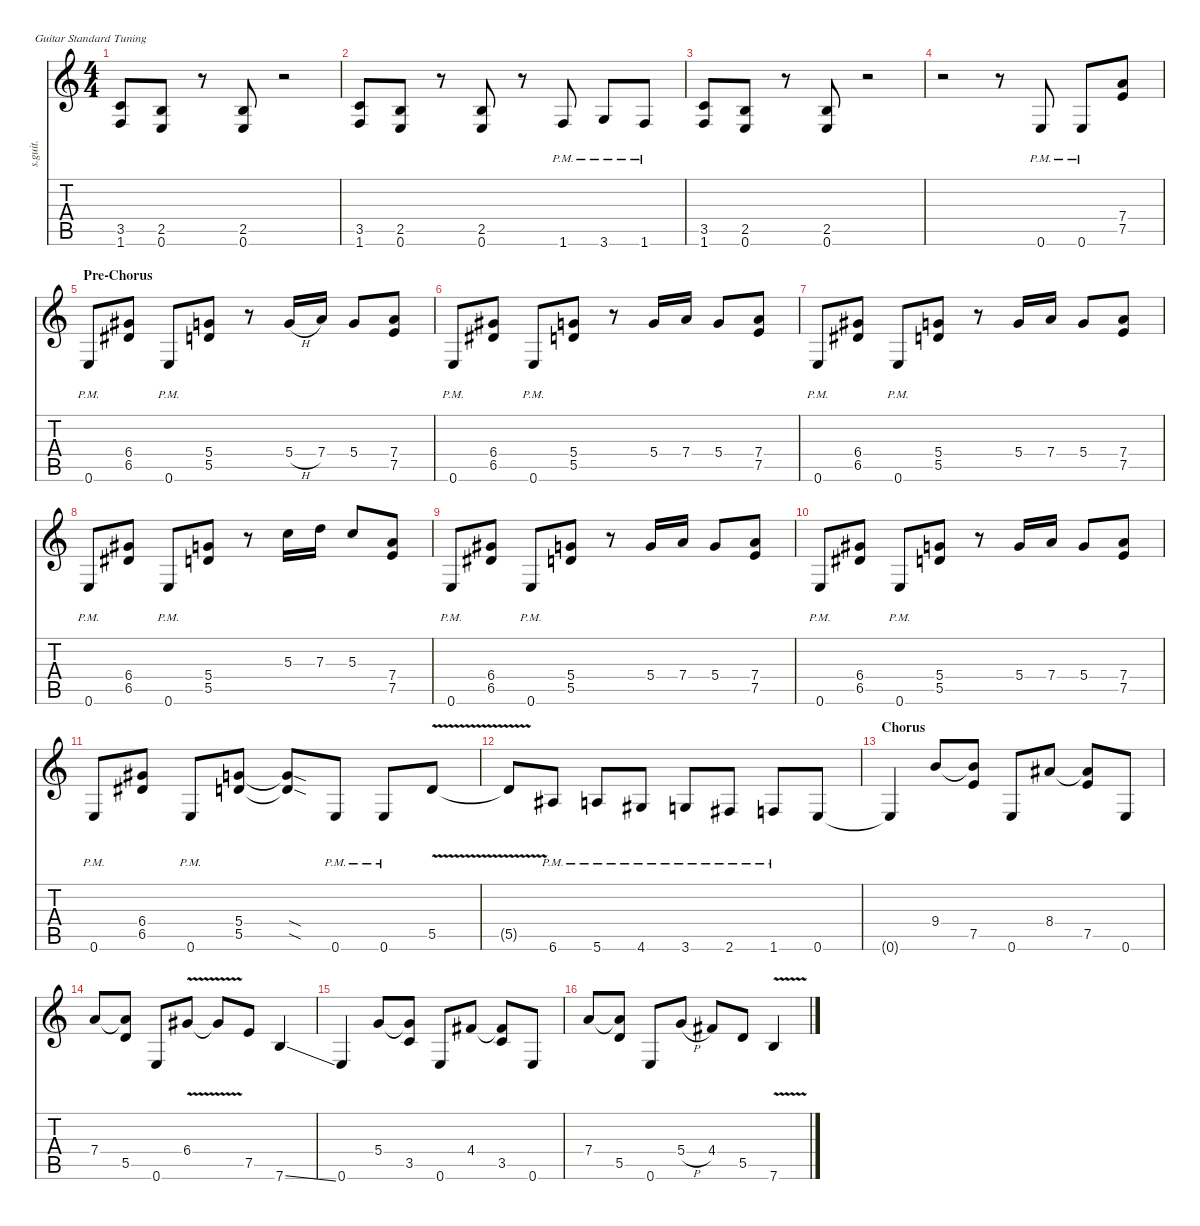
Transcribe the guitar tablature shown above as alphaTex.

\defaultSystemsLayout 4
\hideDynamics
\bracketExtendMode nobrackets
\track ("Marty Friedman" "s.guit.") {instrument distortionguitar}
\staff {score tabs}
\tuning (E4 B3 G3 D3 A2 E2)
\ts (4 4)
\tempo (140 hide)
\clef g2
\ks c
(3.5 1.6).8{lyrics (0 "") lyrics (1 "") lyrics (2 "") lyrics (3 "") lyrics (4 "") dy f} (2.5 0.6).8{lyrics (0 "") lyrics (1 "") lyrics (2 "") lyrics (3 "") lyrics (4 "")} r.8 (2.5 0.6).8{lyrics (0 "") lyrics (1 "") lyrics (2 "") lyrics (3 "") lyrics (4 "")} r.2 |
(3.5 1.6).8{lyrics (0 "") lyrics (1 "") lyrics (2 "") lyrics (3 "") lyrics (4 "")} (2.5 0.6).8{lyrics (0 "") lyrics (1 "") lyrics (2 "") lyrics (3 "") lyrics (4 "")} r.8 (2.5 0.6).8{lyrics (0 "") lyrics (1 "") lyrics (2 "") lyrics (3 "") lyrics (4 "")} r.8 1.6{pm}.8{lyrics (0 "") lyrics (1 "") lyrics (2 "") lyrics (3 "") lyrics (4 "")} 3.6{pm}.8{lyrics (0 "") lyrics (1 "") lyrics (2 "") lyrics (3 "") lyrics (4 "")} 1.6{pm}.8{lyrics (0 "") lyrics (1 "") lyrics (2 "") lyrics (3 "") lyrics (4 "")} |
(3.5 1.6).8{lyrics (0 "") lyrics (1 "") lyrics (2 "") lyrics (3 "") lyrics (4 "")} (2.5 0.6).8{lyrics (0 "") lyrics (1 "") lyrics (2 "") lyrics (3 "") lyrics (4 "")} r.8 (2.5 0.6).8{lyrics (0 "") lyrics (1 "") lyrics (2 "") lyrics (3 "") lyrics (4 "")} r.2 |
r.2 r.8 0.6{pm}.8{lyrics (0 "") lyrics (1 "") lyrics (2 "") lyrics (3 "") lyrics (4 "")} 0.6{pm}.8{lyrics (0 "") lyrics (1 "") lyrics (2 "") lyrics (3 "") lyrics (4 "")} (7.4 7.5).8{lyrics (0 "") lyrics (1 "") lyrics (2 "") lyrics (3 "") lyrics (4 "")} |
\section ("" "Pre-Chorus")
0.6{pm}.8{lyrics (0 "") lyrics (1 "") lyrics (2 "") lyrics (3 "") lyrics (4 "")} (6.4{acc #} 6.5{acc #}).8{lyrics (0 "") lyrics (1 "") lyrics (2 "") lyrics (3 "") lyrics (4 "")} 0.6{pm}.8{lyrics (0 "") lyrics (1 "") lyrics (2 "") lyrics (3 "") lyrics (4 "")} (5.4 5.5).8{lyrics (0 "") lyrics (1 "") lyrics (2 "") lyrics (3 "") lyrics (4 "")} r.8 5.4{h}.16{lyrics (0 "") lyrics (1 "") lyrics (2 "") lyrics (3 "") lyrics (4 "")} 7.4.16{lyrics (0 "") lyrics (1 "") lyrics (2 "") lyrics (3 "") lyrics (4 "")} 5.4.8{lyrics (0 "") lyrics (1 "") lyrics (2 "") lyrics (3 "") lyrics (4 "")} (7.4 7.5).8{lyrics (0 "") lyrics (1 "") lyrics (2 "") lyrics (3 "") lyrics (4 "")} |
0.6{pm}.8{lyrics (0 "") lyrics (1 "") lyrics (2 "") lyrics (3 "") lyrics (4 "")} (6.4{acc #} 6.5{acc #}).8{lyrics (0 "") lyrics (1 "") lyrics (2 "") lyrics (3 "") lyrics (4 "")} 0.6{pm}.8{lyrics (0 "") lyrics (1 "") lyrics (2 "") lyrics (3 "") lyrics (4 "")} (5.4 5.5).8{lyrics (0 "") lyrics (1 "") lyrics (2 "") lyrics (3 "") lyrics (4 "")} r.8 5.4.16{lyrics (0 "") lyrics (1 "") lyrics (2 "") lyrics (3 "") lyrics (4 "")} 7.4.16{lyrics (0 "") lyrics (1 "") lyrics (2 "") lyrics (3 "") lyrics (4 "")} 5.4.8{lyrics (0 "") lyrics (1 "") lyrics (2 "") lyrics (3 "") lyrics (4 "")} (7.4 7.5).8{lyrics (0 "") lyrics (1 "") lyrics (2 "") lyrics (3 "") lyrics (4 "")} |
0.6{pm}.8{lyrics (0 "") lyrics (1 "") lyrics (2 "") lyrics (3 "") lyrics (4 "")} (6.4{acc #} 6.5{acc #}).8{lyrics (0 "") lyrics (1 "") lyrics (2 "") lyrics (3 "") lyrics (4 "")} 0.6{pm}.8{lyrics (0 "") lyrics (1 "") lyrics (2 "") lyrics (3 "") lyrics (4 "")} (5.4 5.5).8{lyrics (0 "") lyrics (1 "") lyrics (2 "") lyrics (3 "") lyrics (4 "")} r.8 5.4.16{lyrics (0 "") lyrics (1 "") lyrics (2 "") lyrics (3 "") lyrics (4 "")} 7.4.16{lyrics (0 "") lyrics (1 "") lyrics (2 "") lyrics (3 "") lyrics (4 "")} 5.4.8{lyrics (0 "") lyrics (1 "") lyrics (2 "") lyrics (3 "") lyrics (4 "")} (7.4 7.5).8{lyrics (0 "") lyrics (1 "") lyrics (2 "") lyrics (3 "") lyrics (4 "")} |
0.6{pm}.8{lyrics (0 "") lyrics (1 "") lyrics (2 "") lyrics (3 "") lyrics (4 "")} (6.4{acc #} 6.5{acc #}).8{lyrics (0 "") lyrics (1 "") lyrics (2 "") lyrics (3 "") lyrics (4 "")} 0.6{pm}.8{lyrics (0 "") lyrics (1 "") lyrics (2 "") lyrics (3 "") lyrics (4 "")} (5.4 5.5).8{lyrics (0 "") lyrics (1 "") lyrics (2 "") lyrics (3 "") lyrics (4 "")} r.8 5.3.16{lyrics (0 "") lyrics (1 "") lyrics (2 "") lyrics (3 "") lyrics (4 "")} 7.3.16{lyrics (0 "") lyrics (1 "") lyrics (2 "") lyrics (3 "") lyrics (4 "")} 5.3.8{lyrics (0 "") lyrics (1 "") lyrics (2 "") lyrics (3 "") lyrics (4 "")} (7.4 7.5).8{lyrics (0 "") lyrics (1 "") lyrics (2 "") lyrics (3 "") lyrics (4 "")} |
0.6{pm}.8{lyrics (0 "") lyrics (1 "") lyrics (2 "") lyrics (3 "") lyrics (4 "")} (6.4{acc #} 6.5{acc #}).8{lyrics (0 "") lyrics (1 "") lyrics (2 "") lyrics (3 "") lyrics (4 "")} 0.6{pm}.8{lyrics (0 "") lyrics (1 "") lyrics (2 "") lyrics (3 "") lyrics (4 "")} (5.4 5.5).8{lyrics (0 "") lyrics (1 "") lyrics (2 "") lyrics (3 "") lyrics (4 "")} r.8 5.4.16{lyrics (0 "") lyrics (1 "") lyrics (2 "") lyrics (3 "") lyrics (4 "")} 7.4.16{lyrics (0 "") lyrics (1 "") lyrics (2 "") lyrics (3 "") lyrics (4 "")} 5.4.8{lyrics (0 "") lyrics (1 "") lyrics (2 "") lyrics (3 "") lyrics (4 "")} (7.4 7.5).8{lyrics (0 "") lyrics (1 "") lyrics (2 "") lyrics (3 "") lyrics (4 "")} |
0.6{pm}.8{lyrics (0 "") lyrics (1 "") lyrics (2 "") lyrics (3 "") lyrics (4 "")} (6.4{acc #} 6.5{acc #}).8{lyrics (0 "") lyrics (1 "") lyrics (2 "") lyrics (3 "") lyrics (4 "")} 0.6{pm}.8{lyrics (0 "") lyrics (1 "") lyrics (2 "") lyrics (3 "") lyrics (4 "")} (5.4 5.5).8{lyrics (0 "") lyrics (1 "") lyrics (2 "") lyrics (3 "") lyrics (4 "")} r.8 5.4.16{lyrics (0 "") lyrics (1 "") lyrics (2 "") lyrics (3 "") lyrics (4 "")} 7.4.16{lyrics (0 "") lyrics (1 "") lyrics (2 "") lyrics (3 "") lyrics (4 "")} 5.4.8{lyrics (0 "") lyrics (1 "") lyrics (2 "") lyrics (3 "") lyrics (4 "")} (7.4 7.5).8{lyrics (0 "") lyrics (1 "") lyrics (2 "") lyrics (3 "") lyrics (4 "")} |
0.6{pm}.8{lyrics (0 "") lyrics (1 "") lyrics (2 "") lyrics (3 "") lyrics (4 "")} (6.4{acc #} 6.5{acc #}).8{lyrics (0 "") lyrics (1 "") lyrics (2 "") lyrics (3 "") lyrics (4 "")} 0.6{pm}.8{lyrics (0 "") lyrics (1 "") lyrics (2 "") lyrics (3 "") lyrics (4 "")} (5.4 5.5).8{lyrics (0 "") lyrics (1 "") lyrics (2 "") lyrics (3 "") lyrics (4 "")} (5.4{sod t} 5.5{sod t}).8{lyrics (0 "") lyrics (1 "") lyrics (2 "") lyrics (3 "") lyrics (4 "")} 0.6{pm}.8{lyrics (0 "") lyrics (1 "") lyrics (2 "") lyrics (3 "") lyrics (4 "")} 0.6{pm}.8{lyrics (0 "") lyrics (1 "") lyrics (2 "") lyrics (3 "") lyrics (4 "")} 5.5{v}.8{lyrics (0 "") lyrics (1 "") lyrics (2 "") lyrics (3 "") lyrics (4 "")} |
5.5{t}.8{lyrics (0 "") lyrics (1 "") lyrics (2 "") lyrics (3 "") lyrics (4 "")} 6.6{pm acc #}.8{lyrics (0 "") lyrics (1 "") lyrics (2 "") lyrics (3 "") lyrics (4 "")} 5.6{pm}.8{lyrics (0 "") lyrics (1 "") lyrics (2 "") lyrics (3 "") lyrics (4 "")} 4.6{pm acc #}.8{lyrics (0 "") lyrics (1 "") lyrics (2 "") lyrics (3 "") lyrics (4 "")} 3.6{pm}.8{lyrics (0 "") lyrics (1 "") lyrics (2 "") lyrics (3 "") lyrics (4 "")} 2.6{pm acc #}.8{lyrics (0 "") lyrics (1 "") lyrics (2 "") lyrics (3 "") lyrics (4 "")} 1.6{pm}.8{lyrics (0 "") lyrics (1 "") lyrics (2 "") lyrics (3 "") lyrics (4 "")} 0.6.8{lyrics (0 "") lyrics (1 "") lyrics (2 "") lyrics (3 "") lyrics (4 "")} |
\section ("" "Chorus")
0.6{t}.4{lyrics (0 "") lyrics (1 "") lyrics (2 "") lyrics (3 "") lyrics (4 "")} 9.4.8{lyrics (0 "") lyrics (1 "") lyrics (2 "") lyrics (3 "") lyrics (4 "")} (9.4{t} 7.5).8{lyrics (0 "") lyrics (1 "") lyrics (2 "") lyrics (3 "") lyrics (4 "")} 0.6.8{lyrics (0 "") lyrics (1 "") lyrics (2 "") lyrics (3 "") lyrics (4 "")} 8.4{acc #}.8{lyrics (0 "") lyrics (1 "") lyrics (2 "") lyrics (3 "") lyrics (4 "")} (8.4{t acc #} 7.5).8{lyrics (0 "") lyrics (1 "") lyrics (2 "") lyrics (3 "") lyrics (4 "")} 0.6.8{lyrics (0 "") lyrics (1 "") lyrics (2 "") lyrics (3 "") lyrics (4 "")} |
7.4.8{lyrics (0 "") lyrics (1 "") lyrics (2 "") lyrics (3 "") lyrics (4 "")} (7.4{t} 5.5).8{lyrics (0 "") lyrics (1 "") lyrics (2 "") lyrics (3 "") lyrics (4 "")} 0.6.8{lyrics (0 "") lyrics (1 "") lyrics (2 "") lyrics (3 "") lyrics (4 "")} 6.4{v acc #}.8{lyrics (0 "") lyrics (1 "") lyrics (2 "") lyrics (3 "") lyrics (4 "")} 6.4{t acc #}.8{lyrics (0 "") lyrics (1 "") lyrics (2 "") lyrics (3 "") lyrics (4 "")} 7.5.8{lyrics (0 "") lyrics (1 "") lyrics (2 "") lyrics (3 "") lyrics (4 "")} 7.6{ss}.4{lyrics (0 "") lyrics (1 "") lyrics (2 "") lyrics (3 "") lyrics (4 "")} |
0.6.4{lyrics (0 "") lyrics (1 "") lyrics (2 "") lyrics (3 "") lyrics (4 "")} 5.4.8{lyrics (0 "") lyrics (1 "") lyrics (2 "") lyrics (3 "") lyrics (4 "")} (5.4{t} 3.5).8{lyrics (0 "") lyrics (1 "") lyrics (2 "") lyrics (3 "") lyrics (4 "")} 0.6.8{lyrics (0 "") lyrics (1 "") lyrics (2 "") lyrics (3 "") lyrics (4 "")} 4.4{acc #}.8{lyrics (0 "") lyrics (1 "") lyrics (2 "") lyrics (3 "") lyrics (4 "")} (4.4{t acc #} 3.5).8{lyrics (0 "") lyrics (1 "") lyrics (2 "") lyrics (3 "") lyrics (4 "")} 0.6.8{lyrics (0 "") lyrics (1 "") lyrics (2 "") lyrics (3 "") lyrics (4 "")} |
7.4.8{lyrics (0 "") lyrics (1 "") lyrics (2 "") lyrics (3 "") lyrics (4 "")} (7.4{t} 5.5).8{lyrics (0 "") lyrics (1 "") lyrics (2 "") lyrics (3 "") lyrics (4 "")} 0.6.8{lyrics (0 "") lyrics (1 "") lyrics (2 "") lyrics (3 "") lyrics (4 "")} 5.4{h}.8{lyrics (0 "") lyrics (1 "") lyrics (2 "") lyrics (3 "") lyrics (4 "")} 4.4{acc #}.8{lyrics (0 "") lyrics (1 "") lyrics (2 "") lyrics (3 "") lyrics (4 "")} 5.5.8{lyrics (0 "") lyrics (1 "") lyrics (2 "") lyrics (3 "") lyrics (4 "")} 7.6{v}.4{lyrics (0 "") lyrics (1 "") lyrics (2 "") lyrics (3 "") lyrics (4 "")}
